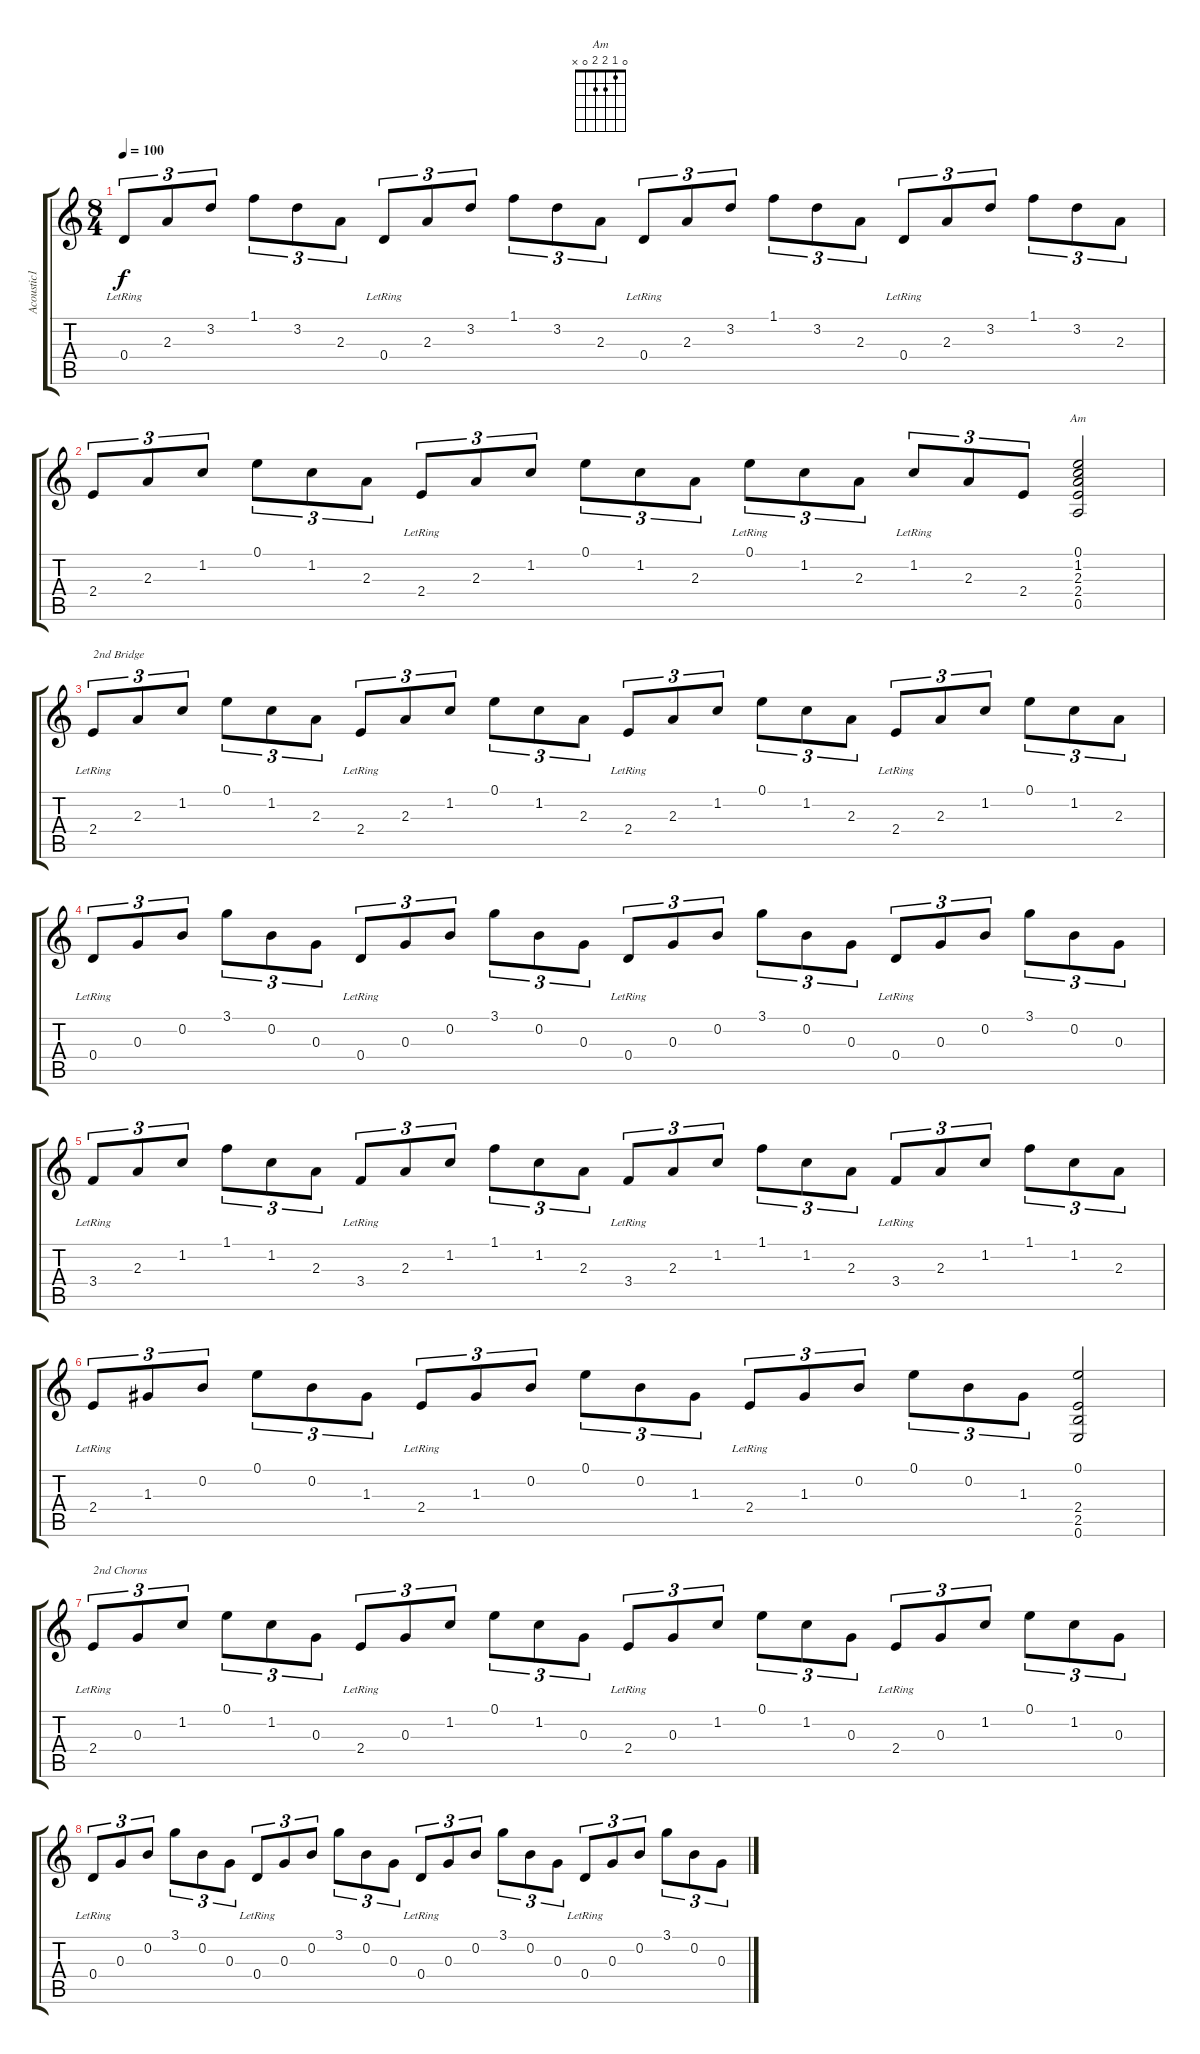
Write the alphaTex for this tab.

\track ("Acoustic1" "Acoustic1") {instrument acousticguitarnylon}
\staff {score tabs}
\tuning (E4 B3 G3 D3 A2 E2) {hide}
\chord ("Am" 0 1 2 2 0 x)
\ts (8 4)
\tempo 100
\clef g2
\ks c
0.4{lr}.8{tu (3 2) dy f} 2.3.8{tu (3 2)} 3.2.8{tu (3 2)} 1.1.8{tu (3 2)} 3.2.8{tu (3 2)} 2.3.8{tu (3 2)} 0.4{lr}.8{tu (3 2)} 2.3.8{tu (3 2)} 3.2.8{tu (3 2)} 1.1.8{tu (3 2)} 3.2.8{tu (3 2)} 2.3.8{tu (3 2)} 0.4{lr}.8{tu (3 2)} 2.3.8{tu (3 2)} 3.2.8{tu (3 2)} 1.1.8{tu (3 2)} 3.2.8{tu (3 2)} 2.3.8{tu (3 2)} 0.4{lr}.8{tu (3 2)} 2.3.8{tu (3 2)} 3.2.8{tu (3 2)} 1.1.8{tu (3 2)} 3.2.8{tu (3 2)} 2.3.8{tu (3 2)} |
2.4.8{tu (3 2)} 2.3.8{tu (3 2)} 1.2.8{tu (3 2)} 0.1.8{tu (3 2)} 1.2.8{tu (3 2)} 2.3.8{tu (3 2)} 2.4{lr}.8{tu (3 2)} 2.3.8{tu (3 2)} 1.2.8{tu (3 2)} 0.1.8{tu (3 2)} 1.2.8{tu (3 2)} 2.3.8{tu (3 2)} 0.1{lr}.8{tu (3 2)} 1.2.8{tu (3 2)} 2.3.8{tu (3 2)} 1.2{lr}.8{tu (3 2)} 2.3.8{tu (3 2)} 2.4.8{tu (3 2)} (0.1 1.2 2.3 2.4 0.5).2{ch "Am"} |
2.4{lr}.8{tu (3 2) txt "2nd Bridge"} 2.3.8{tu (3 2)} 1.2.8{tu (3 2)} 0.1.8{tu (3 2)} 1.2.8{tu (3 2)} 2.3.8{tu (3 2)} 2.4{lr}.8{tu (3 2)} 2.3.8{tu (3 2)} 1.2.8{tu (3 2)} 0.1.8{tu (3 2)} 1.2.8{tu (3 2)} 2.3.8{tu (3 2)} 2.4{lr}.8{tu (3 2)} 2.3.8{tu (3 2)} 1.2.8{tu (3 2)} 0.1.8{tu (3 2)} 1.2.8{tu (3 2)} 2.3.8{tu (3 2)} 2.4{lr}.8{tu (3 2)} 2.3.8{tu (3 2)} 1.2.8{tu (3 2)} 0.1.8{tu (3 2)} 1.2.8{tu (3 2)} 2.3.8{tu (3 2)} |
0.4{lr}.8{tu (3 2)} 0.3.8{tu (3 2)} 0.2.8{tu (3 2)} 3.1.8{tu (3 2)} 0.2.8{tu (3 2)} 0.3.8{tu (3 2)} 0.4{lr}.8{tu (3 2)} 0.3.8{tu (3 2)} 0.2.8{tu (3 2)} 3.1.8{tu (3 2)} 0.2.8{tu (3 2)} 0.3.8{tu (3 2)} 0.4{lr}.8{tu (3 2)} 0.3.8{tu (3 2)} 0.2.8{tu (3 2)} 3.1.8{tu (3 2)} 0.2.8{tu (3 2)} 0.3.8{tu (3 2)} 0.4{lr}.8{tu (3 2)} 0.3.8{tu (3 2)} 0.2.8{tu (3 2)} 3.1.8{tu (3 2)} 0.2.8{tu (3 2)} 0.3.8{tu (3 2)} |
3.4{lr}.8{tu (3 2)} 2.3.8{tu (3 2)} 1.2.8{tu (3 2)} 1.1.8{tu (3 2)} 1.2.8{tu (3 2)} 2.3.8{tu (3 2)} 3.4{lr}.8{tu (3 2)} 2.3.8{tu (3 2)} 1.2.8{tu (3 2)} 1.1.8{tu (3 2)} 1.2.8{tu (3 2)} 2.3.8{tu (3 2)} 3.4{lr}.8{tu (3 2)} 2.3.8{tu (3 2)} 1.2.8{tu (3 2)} 1.1.8{tu (3 2)} 1.2.8{tu (3 2)} 2.3.8{tu (3 2)} 3.4{lr}.8{tu (3 2)} 2.3.8{tu (3 2)} 1.2.8{tu (3 2)} 1.1.8{tu (3 2)} 1.2.8{tu (3 2)} 2.3.8{tu (3 2)} |
2.4{lr}.8{tu (3 2)} 1.3.8{tu (3 2)} 0.2.8{tu (3 2)} 0.1.8{tu (3 2)} 0.2.8{tu (3 2)} 1.3.8{tu (3 2)} 2.4{lr}.8{tu (3 2)} 1.3.8{tu (3 2)} 0.2.8{tu (3 2)} 0.1.8{tu (3 2)} 0.2.8{tu (3 2)} 1.3.8{tu (3 2)} 2.4{lr}.8{tu (3 2)} 1.3.8{tu (3 2)} 0.2.8{tu (3 2)} 0.1.8{tu (3 2)} 0.2.8{tu (3 2)} 1.3.8{tu (3 2)} (0.1 2.4 2.5 0.6).2 |
2.4{lr}.8{tu (3 2) txt "2nd Chorus"} 0.3.8{tu (3 2)} 1.2.8{tu (3 2)} 0.1.8{tu (3 2)} 1.2.8{tu (3 2)} 0.3.8{tu (3 2)} 2.4{lr}.8{tu (3 2)} 0.3.8{tu (3 2)} 1.2.8{tu (3 2)} 0.1.8{tu (3 2)} 1.2.8{tu (3 2)} 0.3.8{tu (3 2)} 2.4{lr}.8{tu (3 2)} 0.3.8{tu (3 2)} 1.2.8{tu (3 2)} 0.1.8{tu (3 2)} 1.2.8{tu (3 2)} 0.3.8{tu (3 2)} 2.4{lr}.8{tu (3 2)} 0.3.8{tu (3 2)} 1.2.8{tu (3 2)} 0.1.8{tu (3 2)} 1.2.8{tu (3 2)} 0.3.8{tu (3 2)} |
0.4{lr}.8{tu (3 2)} 0.3.8{tu (3 2)} 0.2.8{tu (3 2)} 3.1.8{tu (3 2)} 0.2.8{tu (3 2)} 0.3.8{tu (3 2)} 0.4{lr}.8{tu (3 2)} 0.3.8{tu (3 2)} 0.2.8{tu (3 2)} 3.1.8{tu (3 2)} 0.2.8{tu (3 2)} 0.3.8{tu (3 2)} 0.4{lr}.8{tu (3 2)} 0.3.8{tu (3 2)} 0.2.8{tu (3 2)} 3.1.8{tu (3 2)} 0.2.8{tu (3 2)} 0.3.8{tu (3 2)} 0.4{lr}.8{tu (3 2)} 0.3.8{tu (3 2)} 0.2.8{tu (3 2)} 3.1.8{tu (3 2)} 0.2.8{tu (3 2)} 0.3.8{tu (3 2)}
